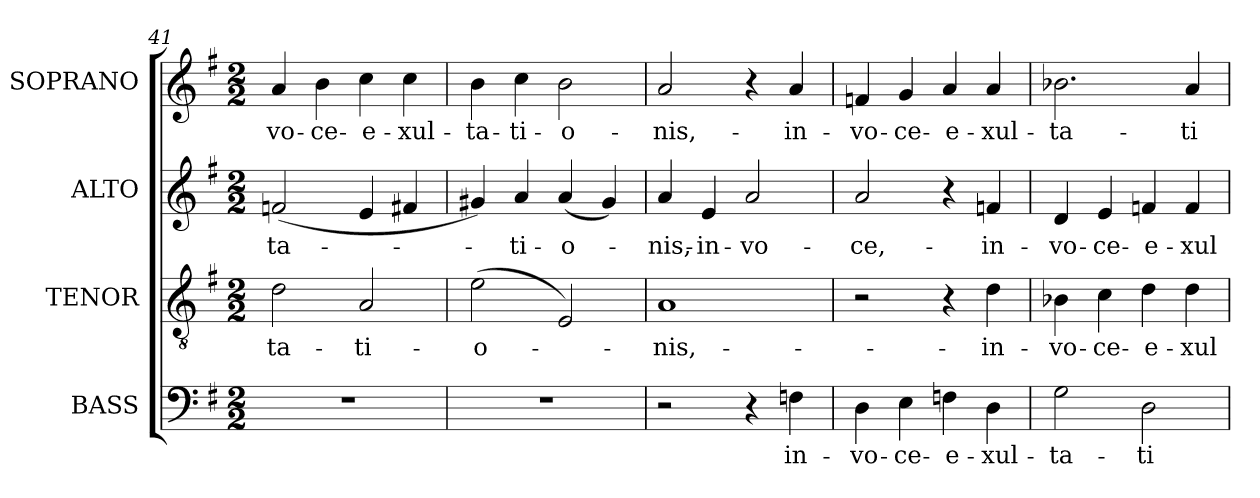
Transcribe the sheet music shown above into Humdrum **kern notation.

**kern	**text	**kern	**text	**kern	**text	**kern	**text
*part4	*part4	*part3	*part3	*part2	*part2	*part1	*part1
*staff4	*staff4	*staff3	*staff3	*staff2	*staff2	*staff1	*staff1
*I"BASS	*	*I"TENOR	*	*I"ALTO	*	*I"SOPRANO	*
*I'B.	*	*I'T.	*	*I'A.	*	*I'S.	*
*clefF4	*	*clefGv2	*	*clefG2	*	*clefG2	*
*	*	*ITrd7c12	*	*	*	*	*
*k[f#]	*	*k[f#]	*	*k[f#]	*	*k[f#]	*
*G:	*	*G:	*	*G:	*	*G:	*
*M2/2	*	*M2/2	*	*M2/2	*	*M2/2	*
=41	=41	=41	=41	=41	=41	=41	=41
!	!	!	!LO:LY:b:color=#000000	!	!	!	!
!	!	!	!	!	!LO:LY:b:color=#000000	!	!
!	!	!	!	!	!	!	!LO:LY:b:color=#000000
1r	.	2Di\	-ta-	(2fni/	-ta-	4ai/	-vo-
!	!	!	!	!	!	!	!LO:LY:b:color=#000000
.	.	.	.	.	.	4bi\	-ce-
!	!	!	!LO:LY:b:color=#000000	!	!	!	!
!	!	!	!	!	!	!	!LO:LY:b:color=#000000
.	.	2AAi/	-ti-	4ei/	.	4cci\	-e-
!	!	!	!	!	!	!	!LO:LY:b:color=#000000
.	.	.	.	4f#Xi/	.	4cci\	-xul-
=42	=42	=42	=42	=42	=42	=42	=42
!	!	!	!LO:LY:b:color=#000000	!	!	!	!
!	!	!	!	!	!	!	!LO:LY:b:color=#000000
1r	.	(2Ei\	-o-	4g#Xi/)	.	4bi\	-ta-
!	!	!	!	!	!LO:LY:b:color=#000000	!	!
!	!	!	!	!	!	!	!LO:LY:b:color=#000000
.	.	.	.	4ai/	-ti-	4cci\	-ti-
!	!	!	!	!	!LO:LY:b:color=#000000	!	!
!	!	!	!	!	!	!	!LO:LY:b:color=#000000
.	.	2EEi/)	.	(4ai/	-o-	2bi\	-o-
.	.	.	.	4g#i/)	.	.	.
=43	=43	=43	=43	=43	=43	=43	=43
!	!	!	!LO:LY:b:color=#000000	!	!	!	!
!	!	!	!	!	!LO:LY:b:color=#000000	!	!
!	!	!	!	!	!	!	!LO:LY:b:color=#000000
2r	.	1AAi	-nis,-	4ai/	-nis,-	2ai/	-nis,-
!	!	!	!	!	!LO:LY:b:color=#000000	!	!
.	.	.	.	4ei/	-in-	.	.
!	!	!	!	!	!LO:LY:b:color=#000000	!	!
4r	.	.	.	2ai/	-vo-	4r	.
!	!LO:LY:b:color=#000000	!	!	!	!	!	!
!	!	!	!	!	!	!	!LO:LY:b:color=#000000
4Fni\	-in-	.	.	.	.	4ai/	-in-
!!LO:PB:g=z
=44	=44	=44	=44	=44	=44	=44	=44
!	!LO:LY:b:color=#000000	!	!	!	!	!	!
!	!	!	!	!	!LO:LY:b:color=#000000	!	!
!	!	!	!	!	!	!	!LO:LY:b:color=#000000
4Di\	-vo-	2r	.	2ai/	-ce,-	4fni/	-vo-
!	!LO:LY:b:color=#000000	!	!	!	!	!	!
!	!	!	!	!	!	!	!LO:LY:b:color=#000000
4Ei\	-ce-	.	.	.	.	4gi/	-ce-
!	!LO:LY:b:color=#000000	!	!	!	!	!	!
!	!	!	!	!	!	!	!LO:LY:b:color=#000000
4Fni\	-e-	4r	.	4r	.	4ai/	-e-
!	!LO:LY:b:color=#000000	!	!	!	!	!	!
!	!	!	!LO:LY:b:color=#000000	!	!	!	!
!	!	!	!	!	!LO:LY:b:color=#000000	!	!
!	!	!	!	!	!	!	!LO:LY:b:color=#000000
4Di\	-xul-	4Di\	-in-	4fni/	-in-	4ai/	-xul-
=45	=45	=45	=45	=45	=45	=45	=45
!	!LO:LY:b:color=#000000	!	!	!	!	!	!
!	!	!	!LO:LY:b:color=#000000	!	!	!	!
!	!	!	!	!	!LO:LY:b:color=#000000	!	!
!	!	!	!	!	!	!	!LO:LY:b:color=#000000
2Gi\	-ta-	4BB-Xi\	-vo-	4di/	-vo-	2.b-Xi\	-ta-
!	!	!	!LO:LY:b:color=#000000	!	!	!	!
!	!	!	!	!	!LO:LY:b:color=#000000	!	!
.	.	4Ci\	-ce-	4ei/	-ce-	.	.
!	!LO:LY:b:color=#000000	!	!	!	!	!	!
!	!	!	!LO:LY:b:color=#000000	!	!	!	!
!	!	!	!	!	!LO:LY:b:color=#000000	!	!
2Di\	-ti-	4Di\	-e-	4fni/	-e-	.	.
!	!	!	!LO:LY:b:color=#000000	!	!	!	!
!	!	!	!	!	!LO:LY:b:color=#000000	!	!
!	!	!	!	!	!	!	!LO:LY:b:color=#000000
.	.	4Di\	-xul-	4fi/	-xul-	4ai/	-ti-
=	=	=	=	=	=	=	=
*-	*-	*-	*-	*-	*-	*-	*-
